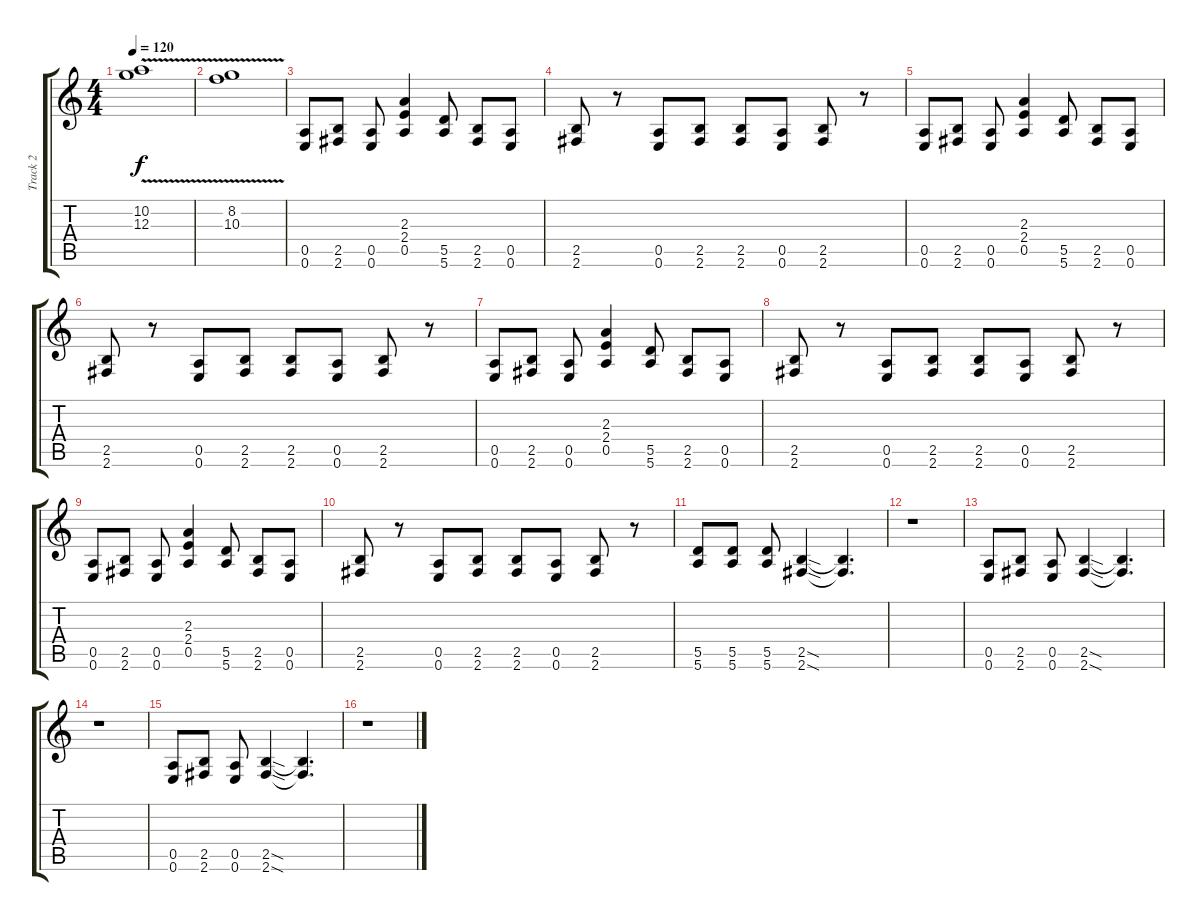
\track ("Track 2" "Track 2") {instrument distortionguitar}
\staff {score tabs}
\tuning (E4 B3 G3 D3 A2 E2) {hide}
\ts (4 4)
\tempo 120
\clef g2
\ks c
(10.2{v} 12.3{v}).1{dy f} |
(8.2{v} 10.3{v}).1 |
(0.5 0.6).8 (2.5 2.6).8 (0.5 0.6).8 (2.3 2.4 0.5).4 (5.5 5.6).8 (2.5 2.6).8 (0.5 0.6).8 |
(2.5 2.6).8 r.8 (0.5 0.6).8 (2.5 2.6).8 (2.5 2.6).8 (0.5 0.6).8 (2.5 2.6).8 r.8 |
(0.5 0.6).8 (2.5 2.6).8 (0.5 0.6).8 (2.3 2.4 0.5).4 (5.5 5.6).8 (2.5 2.6).8 (0.5 0.6).8 |
(2.5 2.6).8 r.8 (0.5 0.6).8 (2.5 2.6).8 (2.5 2.6).8 (0.5 0.6).8 (2.5 2.6).8 r.8 |
(0.5 0.6).8 (2.5 2.6).8 (0.5 0.6).8 (2.3 2.4 0.5).4 (5.5 5.6).8 (2.5 2.6).8 (0.5 0.6).8 |
(2.5 2.6).8 r.8 (0.5 0.6).8 (2.5 2.6).8 (2.5 2.6).8 (0.5 0.6).8 (2.5 2.6).8 r.8 |
(0.5 0.6).8 (2.5 2.6).8 (0.5 0.6).8 (2.3 2.4 0.5).4 (5.5 5.6).8 (2.5 2.6).8 (0.5 0.6).8 |
(2.5 2.6).8 r.8 (0.5 0.6).8 (2.5 2.6).8 (2.5 2.6).8 (0.5 0.6).8 (2.5 2.6).8 r.8 |
(5.5 5.6).8 (5.5 5.6).8 (5.5 5.6).8 (2.5{sod} 2.6{sod}).4 (2.5{t} 2.6{t}).4{d} |
r.1 |
(0.5 0.6).8 (2.5 2.6).8 (0.5 0.6).8 (2.5{sod} 2.6{sod}).4 (2.5{t} 2.6{t}).4{d} |
r.1 |
(0.5 0.6).8 (2.5 2.6).8 (0.5 0.6).8 (2.5{sod} 2.6{sod}).4 (2.5{t} 2.6{t}).4{d} |
r.1
